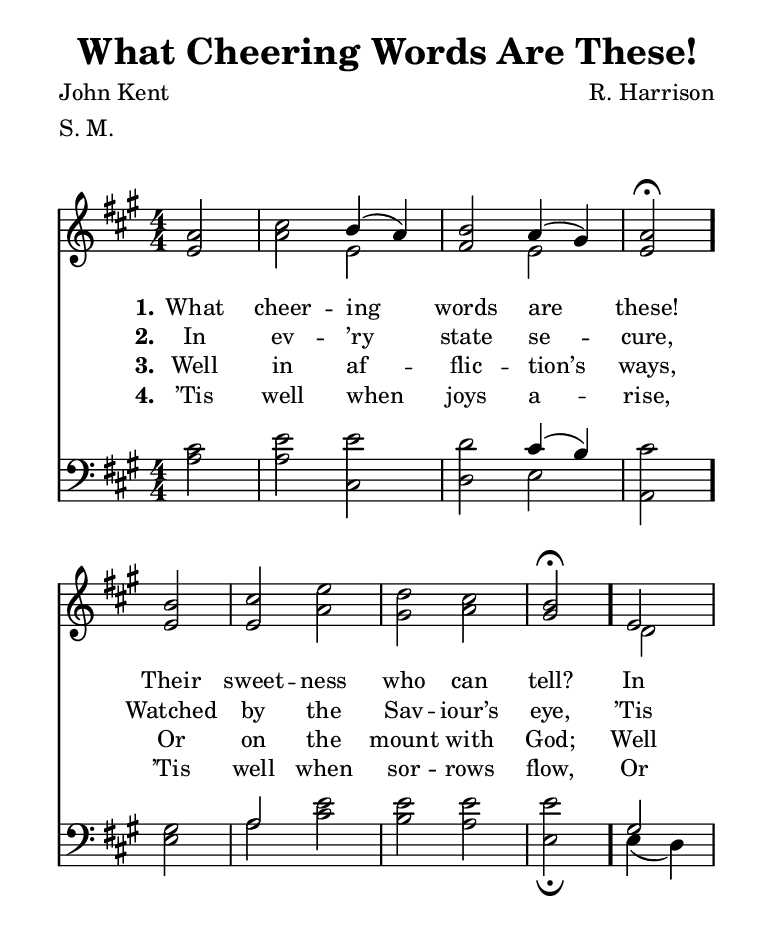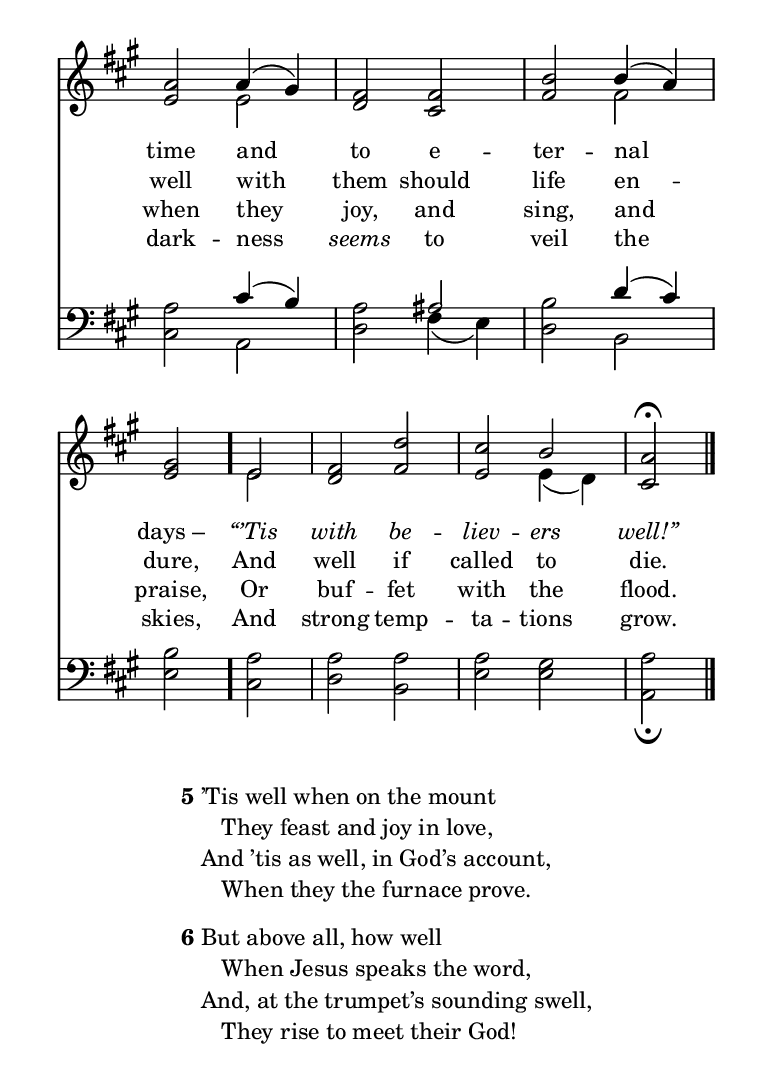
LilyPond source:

\include "common/global.ily"
\paper {
  \include "common/paper.ily"
  ragged-bottom = ##t
}

\header{
  hymnnumber = "283"
  title = "What Cheering Words Are These!"
  tunename = "Cambridge"
  meter = "S. M."
  poet = "John Kent"
  composer = "R. Harrison"
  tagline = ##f
}

ta = { \tempo 2=80 }
tb = { \tempo 2=40 }

global = {
  \include "common/overrides.ily"
  \override Staff.TimeSignature.style = #'numbered
  \time 4/4
  \override Score.MetronomeMark.transparent = ##t % hide all fermata changes too
  \ta
  \key a \major
  \partial 2
  \autoBeamOff
}

notesSoprano = {
\global
\relative c'' {

  a2 | cis b4( a) | b2 a4( gis) | \tb a2\fermata \ta
  b2 | cis e | d cis | \tb b\fermata \ta \eogbreak
  e,2 | a a4( gis) | fis2 fis | b b4( a) | gis2
  e2 | fis d' cis b | \tb a\fermata \ta % TODO review this fermata, not in original

  \bar "|."

}
}

notesAlto = {
\global
\relative e' {

  e2 | a e | fis e | e
  e2 | e a | gis a | gis
  d2 | e e | d cis | fis fis | e
  e2 | d fis | e e4( d) | cis2

}
}

notesTenor = {
\global
\relative a {

  cis2 | e e | d cis4( b) | cis2
  gis2 | a e' | e e | e
  gis,2 | a cis4( b) | a2 ais | b d4( cis) | b2
  a2 | a a | a gis | a

}
}

notesBass = {
\global
\relative f {

  a | a cis, | d e | a,
  e'2 | a cis | b a | e_\fermata
  e4( d) | cis2 a | d fis4( e) | d2 b | e
  cis2 | d b | e e | a,_\fermata

}
}

wordsA = \lyricmode {
\set stanza = "1."

What cheer -- ing words are these! \bar "."
Their sweet -- ness who can tell? \bar "."
In time and to e -- ter -- nal days_– \bar "."
\italicsOn “’Tis with be -- liev -- ers well!” \italicsOff \bar "."

}

wordsB = \lyricmode {
\set stanza = "2."

In ev -- ’ry state se -- cure,
Watched by the Sav -- iour’s eye,
’Tis well with them should life en -- dure,
And well if called to die.

}

wordsC = \lyricmode {
\set stanza = "3."

Well in af -- flic -- tion’s ways,
Or on the mount with God;
Well when they joy, and sing, and praise,
Or buf -- fet with the flood.

}

wordsD = \lyricmode {
\set stanza = "4."

’Tis well when joys a -- rise,
’Tis well when sor -- rows flow,
Or dark -- ness \italicsOn seems \italicsOff to veil the skies,
And strong temp -- ta -- tions grow.

}

wordsE = \markuplist {

\line { ’Tis well when on the mount }
\line { { \hspace #2 } They feast and joy in love, }
\line { And ’tis as well, in God’s account, }
\line { { \hspace #2 } When they the furnace prove. }

}

wordsF = \markuplist {

\line { But above all, how well }
\line { { \hspace #2 } When Jesus speaks the word, }
\line { And, at the trumpet’s sounding swell, }
\line { { \hspace #2 } They rise to meet their God! }

}

\score {
  \context ChoirStaff <<
    \context Staff = upper <<
      \set Staff.autoBeaming = ##f
      \set ChoirStaff.systemStartDelimiter = #'SystemStartBar
      \set ChoirStaff.printPartCombineTexts = ##f
      \partcombine #'(2 . 11) \notesSoprano \notesAlto
      \context NullVoice = sopranos { \voiceOne << \notesSoprano >> }
      \context Lyrics = one   \lyricsto sopranos \wordsA
      \context Lyrics = two   \lyricsto sopranos \wordsB
      \context Lyrics = three \lyricsto sopranos \wordsC
      \context Lyrics = four  \lyricsto sopranos \wordsD
    >>
    \context Staff = men <<
      \set Staff.autoBeaming = ##f
      \clef bass
      \set ChoirStaff.printPartCombineTexts = ##f
      \partcombine #'(2 . 11) \notesTenor \notesBass
    >>
  >>
  \layout {
    \include "common/layout.ily"
  }
  #(cond ((ly:get-option 'eog-midi-permitted) #{ \midi{
    \include "common/midi.ily"
  } #}))
}

\noPageBreak

\markup { \fill-line { \column {
  \line{ \bold 5 \column { \wordsE } } \combine \null \vspace #0.4
  \line{ \bold 6 \column { \wordsF } } \combine \null \vspace #0.4
} } }

\version "2.19.49"  % necessary for upgrading to future LilyPond versions.

% vi:set et ts=2 sw=2 ai nocindent syntax=lilypond:
